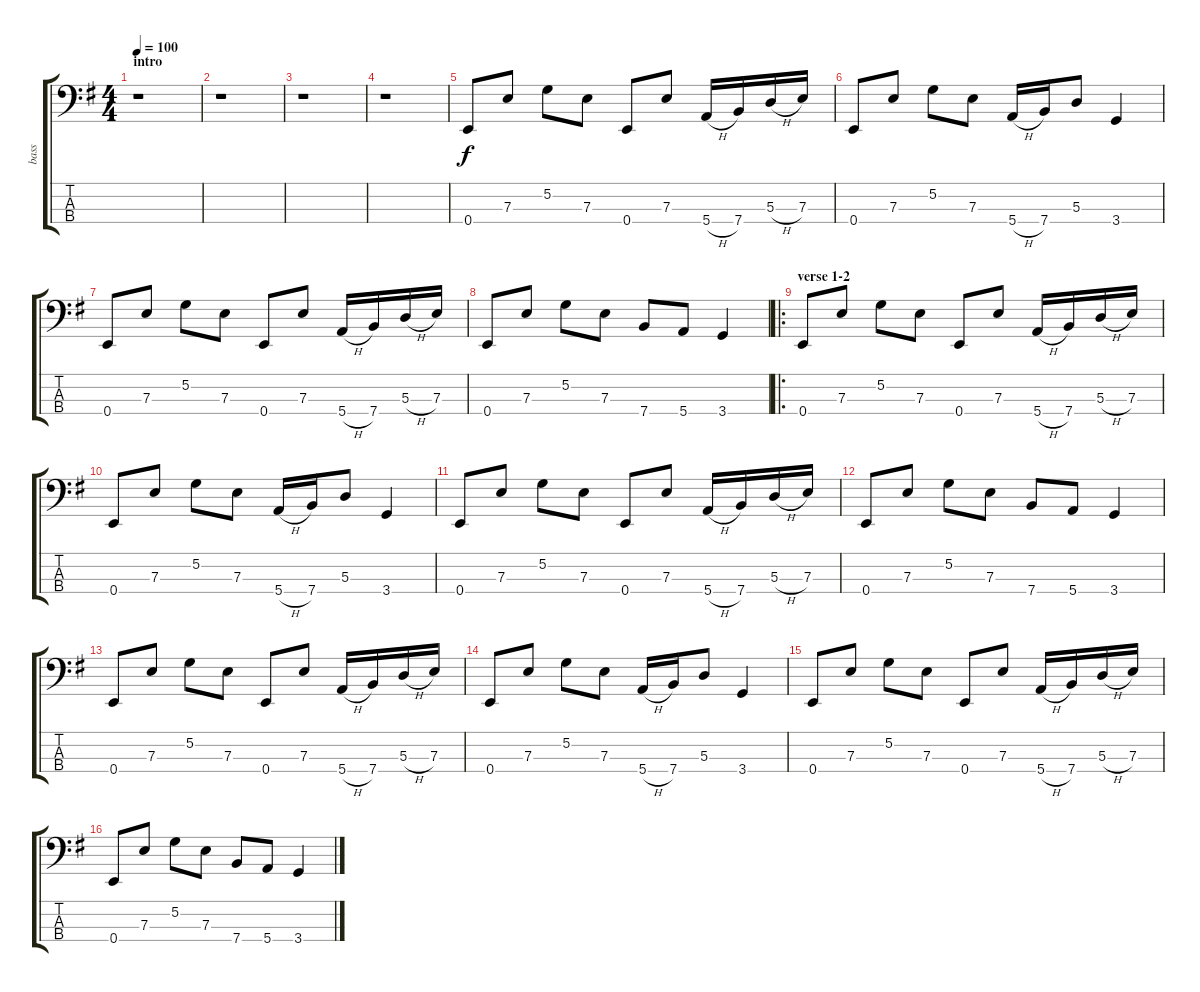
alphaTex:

\track ("bass" "bass") {instrument electricbasspick}
\staff {score tabs}
\tuning (G2 D2 A1 E1) {hide}
\ts (4 4)
\section ("" "intro")
\tempo 100
\clef f4
\ks g
r.1{dy f instrument electricbasspick} |
r.1 |
r.1 |
r.1 |
0.4.8 7.3.8 5.2.8 7.3.8 0.4.8 7.3.8 5.4{h}.16 7.4.16 5.3{h}.16 7.3.16 |
0.4.8 7.3.8 5.2.8 7.3.8 5.4{h}.16 7.4.16 5.3.8 3.4.4 |
0.4.8 7.3.8 5.2.8 7.3.8 0.4.8 7.3.8 5.4{h}.16 7.4.16 5.3{h}.16 7.3.16 |
0.4.8 7.3.8 5.2.8 7.3.8 7.4.8 5.4.8 3.4.4 |
\ro
\section ("" "verse 1-2")
0.4.8 7.3.8 5.2.8 7.3.8 0.4.8 7.3.8 5.4{h}.16 7.4.16 5.3{h}.16 7.3.16 |
0.4.8 7.3.8 5.2.8 7.3.8 5.4{h}.16 7.4.16 5.3.8 3.4.4 |
0.4.8 7.3.8 5.2.8 7.3.8 0.4.8 7.3.8 5.4{h}.16 7.4.16 5.3{h}.16 7.3.16 |
0.4.8 7.3.8 5.2.8 7.3.8 7.4.8 5.4.8 3.4.4 |
0.4.8 7.3.8 5.2.8 7.3.8 0.4.8 7.3.8 5.4{h}.16 7.4.16 5.3{h}.16 7.3.16 |
0.4.8 7.3.8 5.2.8 7.3.8 5.4{h}.16 7.4.16 5.3.8 3.4.4 |
0.4.8 7.3.8 5.2.8 7.3.8 0.4.8 7.3.8 5.4{h}.16 7.4.16 5.3{h}.16 7.3.16 |
0.4.8 7.3.8 5.2.8 7.3.8 7.4.8 5.4.8 3.4.4
